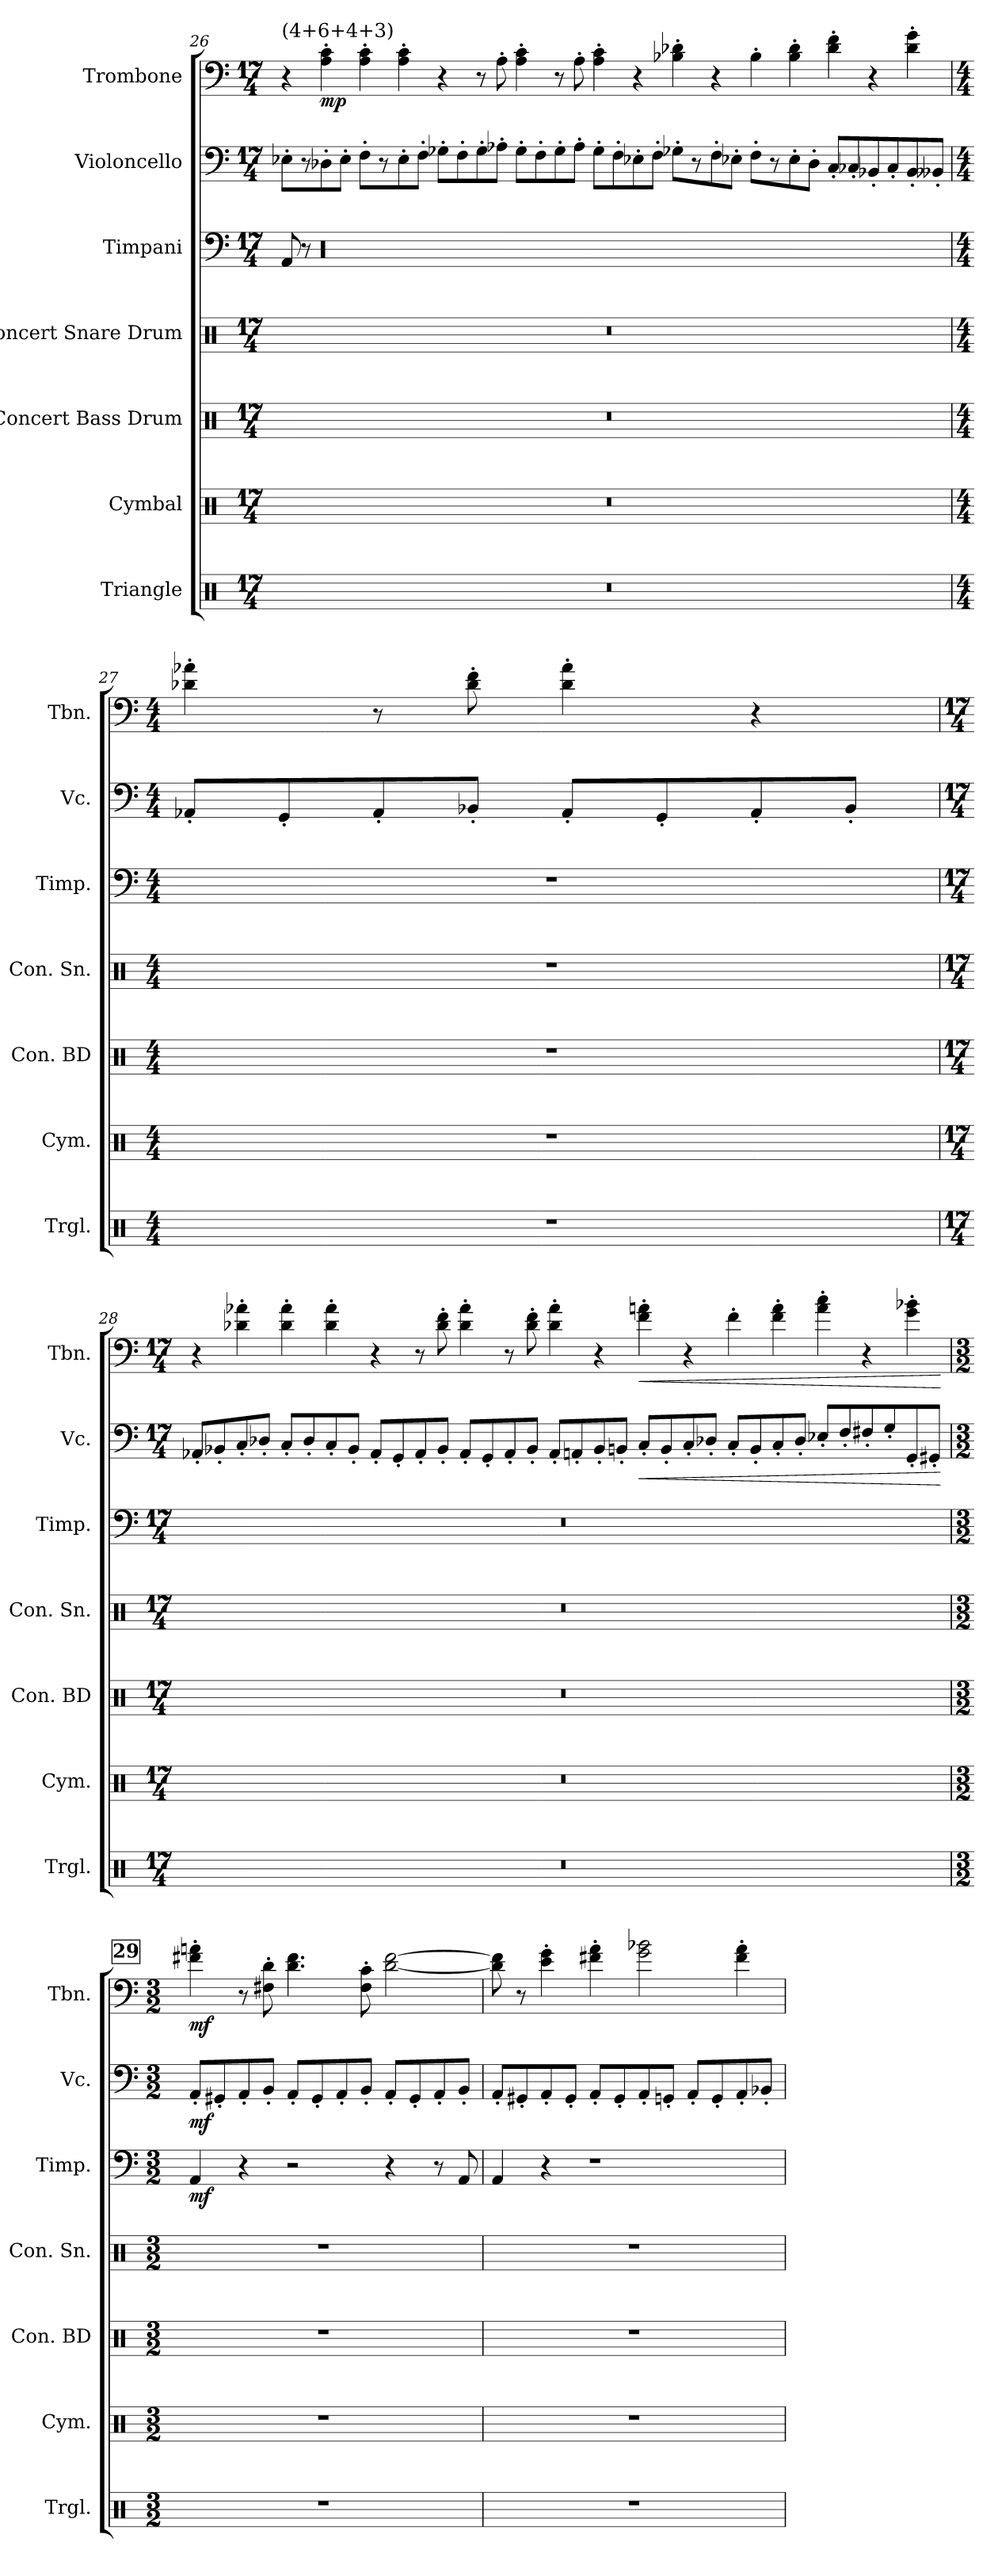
**kern	**kern	**kern	**kern	**kern	**dynam	**kern	**dynam	**kern	**dynam
*part7	*part6	*part5	*part4	*part3	*part3	*part2	*part2	*part1	*part1
*staff7	*staff6	*staff5	*staff4	*staff3	*staff3	*staff2	*staff2	*staff1	*staff1
*I"Triangle	*I"Cymbal	*I"Concert Bass Drum	*I"Concert Snare Drum	*I"Timpani	*	*I"Violoncello	*	*I"Trombone	*
*I'Trgl.	*I'Cym.	*I'Con. BD	*I'Con. Sn.	*I'Timp.	*	*I'Vc.	*	*I'Tbn.	*
!!LO:PB:g=z
*clefX	*clefX	*clefX	*clefX	*clefF4	*	*clefF4	*	*clefF4	*
*k[]	*k[]	*k[]	*k[]	*k[]	*	*k[]	*	*k[]	*
*M17/4	*M17/4	*M17/4	*M17/4	*M17/4	*	*M17/4	*	*M17/4	*
=26	=26	=26	=26	=26	=26	=26	=26	=26	=26
!	!	!	!	!	!	!	!	!LO:TX:a:t=(4+6+4+3)	!
4%17r	4%17r	4%17r	4%17r	8AA/	.	8E-X'\L	.	4r	.
.	.	.	.	8r	.	8r	.	.	.
!	!	!	!	!	!	!	!	!	!LO:DY:b
.	.	.	.	00r	.	8D-X'\	.	4A\' 4c\'	mp
.	.	.	.	.	.	8E-'\J	.	.	.
.	.	.	.	.	.	8F'\L	.	4A\' 4c\'	.
.	.	.	.	.	.	8r	.	.	.
.	.	.	.	.	.	8E-'\	.	4A\' 4c\'	.
.	.	.	.	.	.	8F'\J	.	.	.
.	.	.	.	.	.	8G-X'\L	.	4r	.
.	.	.	.	.	.	8F'\	.	.	.
.	.	.	.	.	.	8G-'\	.	8r	.
.	.	.	.	.	.	8A-X'\J	.	8A'\	.
.	.	.	.	.	.	8G-'\L	.	4A\' 4c\'	.
.	.	.	.	.	.	8F'\	.	.	.
.	.	.	.	.	.	8G-'\	.	8r	.
.	.	.	.	.	.	8A-'\J	.	8A'\	.
.	.	.	.	.	.	8G-'\L	.	4A\' 4c\'	.
.	.	.	.	.	.	8F'\	.	.	.
.	.	.	.	.	.	8E-X'\	.	4r	.
.	.	.	.	.	.	8F'\J	.	.	.
.	.	.	.	.	.	8G-X'\L	.	4B-X\' 4d-X\'	.
.	.	.	.	.	.	8r	.	.	.
.	.	.	.	.	.	8F'\	.	4r	.
.	.	.	.	.	.	8E-X'\J	.	.	.
.	.	.	.	.	.	8F'\L	.	4B-'\	.
.	.	.	.	.	.	8r	.	.	.
.	.	.	.	.	.	8E-'\	.	4B-\' 4d-\'	.
.	.	.	.	.	.	8D-'\J	.	.	.
.	.	.	.	.	.	8C'/L	.	4d-\' 4f\'	.
.	.	.	.	.	.	8C-X'/	.	.	.
.	.	.	.	.	.	8BB-X'/	.	4r	.
.	.	.	.	.	.	8C-'/	.	.	.
.	.	.	.	.	.	8BB-'/	.	4d-\' 4g\'	.
.	.	.	.	.	.	8BB--X'/J	.	.	.
=27	=27	=27	=27	=27	=27	=27	=27	=27	=27
*M4/4	*M4/4	*M4/4	*M4/4	*M4/4	*	*M4/4	*	*M4/4	*
1r	1r	1r	1r	1r	.	8AA-X'/L	.	4d-X\' 4a-X\'	.
.	.	.	.	.	.	8GG'/	.	.	.
.	.	.	.	.	.	8AA-'/	.	8r	.
.	.	.	.	.	.	8BB-X'/J	.	8d-\' 8f\'	.
.	.	.	.	.	.	8AA-'/L	.	4d-\' 4a-\'	.
.	.	.	.	.	.	8GG'/	.	.	.
.	.	.	.	.	.	8AA-'/	.	4r	.
.	.	.	.	.	.	8BB-'/J	.	.	.
!!LO:LB:g=z
=28	=28	=28	=28	=28	=28	=28	=28	=28	=28
*M17/4	*M17/4	*M17/4	*M17/4	*M17/4	*	*M17/4	*	*M17/4	*
4%17r	4%17r	4%17r	4%17r	4%17r	.	8AA-X'/L	.	4r	.
.	.	.	.	.	.	8BB-X'/	.	.	.
.	.	.	.	.	.	8C'/	.	4d-X\' 4a-X\'	.
.	.	.	.	.	.	8D-X'/J	.	.	.
.	.	.	.	.	.	8C'/L	.	4d-\' 4a-\'	.
.	.	.	.	.	.	8D-'/	.	.	.
.	.	.	.	.	.	8C'/	.	4d-\' 4a-\'	.
.	.	.	.	.	.	8BB-'/J	.	.	.
.	.	.	.	.	.	8AA-'/L	.	4r	.
.	.	.	.	.	.	8GG'/	.	.	.
.	.	.	.	.	.	8AA-'/	.	8r	.
.	.	.	.	.	.	8BB-'/J	.	8d-\' 8f\'	.
.	.	.	.	.	.	8AA-'/L	.	4d-\' 4a-\'	.
.	.	.	.	.	.	8GG'/	.	.	.
.	.	.	.	.	.	8AA-'/	.	8r	.
.	.	.	.	.	.	8BB-'/J	.	8d-\' 8f\'	.
.	.	.	.	.	.	8AA-'/L	.	4d-\' 4a-\'	.
.	.	.	.	.	.	8AAn'/	.	.	.
.	.	.	.	.	.	8BB-'/	.	4r	.
.	.	.	.	.	.	8BBn'/J	.	.	.
!	!	!	!	!	!	!	!LO:HP:b	!	!LO:HP:b
.	.	.	.	.	.	8C'/L	<	4f\' 4an\'	<
.	.	.	.	.	.	8BB'/	.	.	.
.	.	.	.	.	.	8C'/	.	4r	.
.	.	.	.	.	.	8D-X'/J	.	.	.
.	.	.	.	.	.	8C'/L	.	4f'\	.
.	.	.	.	.	.	8BB'/	.	.	.
.	.	.	.	.	.	8C'/	.	4f\' 4a\'	.
.	.	.	.	.	.	8D-'/J	.	.	.
.	.	.	.	.	.	8E-X'/L	.	4a\' 4cc\'	.
.	.	.	.	.	.	8F'/	.	.	.
.	.	.	.	.	.	8F#X'/	.	4r	.
.	.	.	.	.	.	8G'/	.	.	.
.	.	.	.	.	.	8GG'/	.	4g\' 4b-X\'	.
.	.	.	.	.	.	8GG#X'/J	.	.	.
.	.	.	.	.	.	.	[	.	[
!!LO:REH:place=s1:a:B:fs=14:t=29
=29	=29	=29	=29	=29	=29	=29	=29	=29	=29
*M3/2	*M3/2	*M3/2	*M3/2	*M3/2	*	*M3/2	*	*M3/2	*
!	!	!	!	!	!LO:DY:b	!	!LO:DY:b	!	!LO:DY:b
1.r	1.r	1.r	1.r	4AA/	mf	8AA'/L	mf	4f#X\' 4an\'	mf
.	.	.	.	.	.	8GG#X'/	.	.	.
.	.	.	.	4r	.	8AA'/	.	8r	.
.	.	.	.	.	.	8BB'/J	.	8F#X\' 8d\'	.
.	.	.	.	2r	.	8AA'/L	.	4.d\ 4.f#\	.
.	.	.	.	.	.	8GG#'/	.	.	.
.	.	.	.	.	.	8AA'/	.	.	.
.	.	.	.	.	.	8BB'/J	.	8F#\' 8c\'	.
.	.	.	.	4r	.	8AA'/L	.	[2d\ [2f#\	.
.	.	.	.	.	.	8GG#'/	.	.	.
.	.	.	.	8r	.	8AA'/	.	.	.
.	.	.	.	8AA/	.	8BB'/J	.	.	.
!!LO:PB:g=z
=30	=30	=30	=30	=30	=30	=30	=30	=30	=30
1.r	1.r	1.r	1.r	4AA/	.	8AA'/L	.	8d\] 8f#\]	.
.	.	.	.	.	.	8GG#X'/	.	8r	.
.	.	.	.	4r	.	8AA'/	.	4e\' 4g\'	.
.	.	.	.	.	.	8GG#'/J	.	.	.
.	.	.	.	1r	.	8AA'/L	.	4f#X\' 4a\'	.
.	.	.	.	.	.	8GG#'/	.	.	.
.	.	.	.	.	.	8AA'/	.	2g\ 2b-X\	.
.	.	.	.	.	.	8GGn'/J	.	.	.
.	.	.	.	.	.	8AA'/L	.	.	.
.	.	.	.	.	.	8GG'/	.	.	.
.	.	.	.	.	.	8AA'/	.	4f#\' 4a\'	.
.	.	.	.	.	.	8BB-X'/J	.	.	.
=	=	=	=	=	=	=	=	=	=
*-	*-	*-	*-	*-	*-	*-	*-	*-	*-
